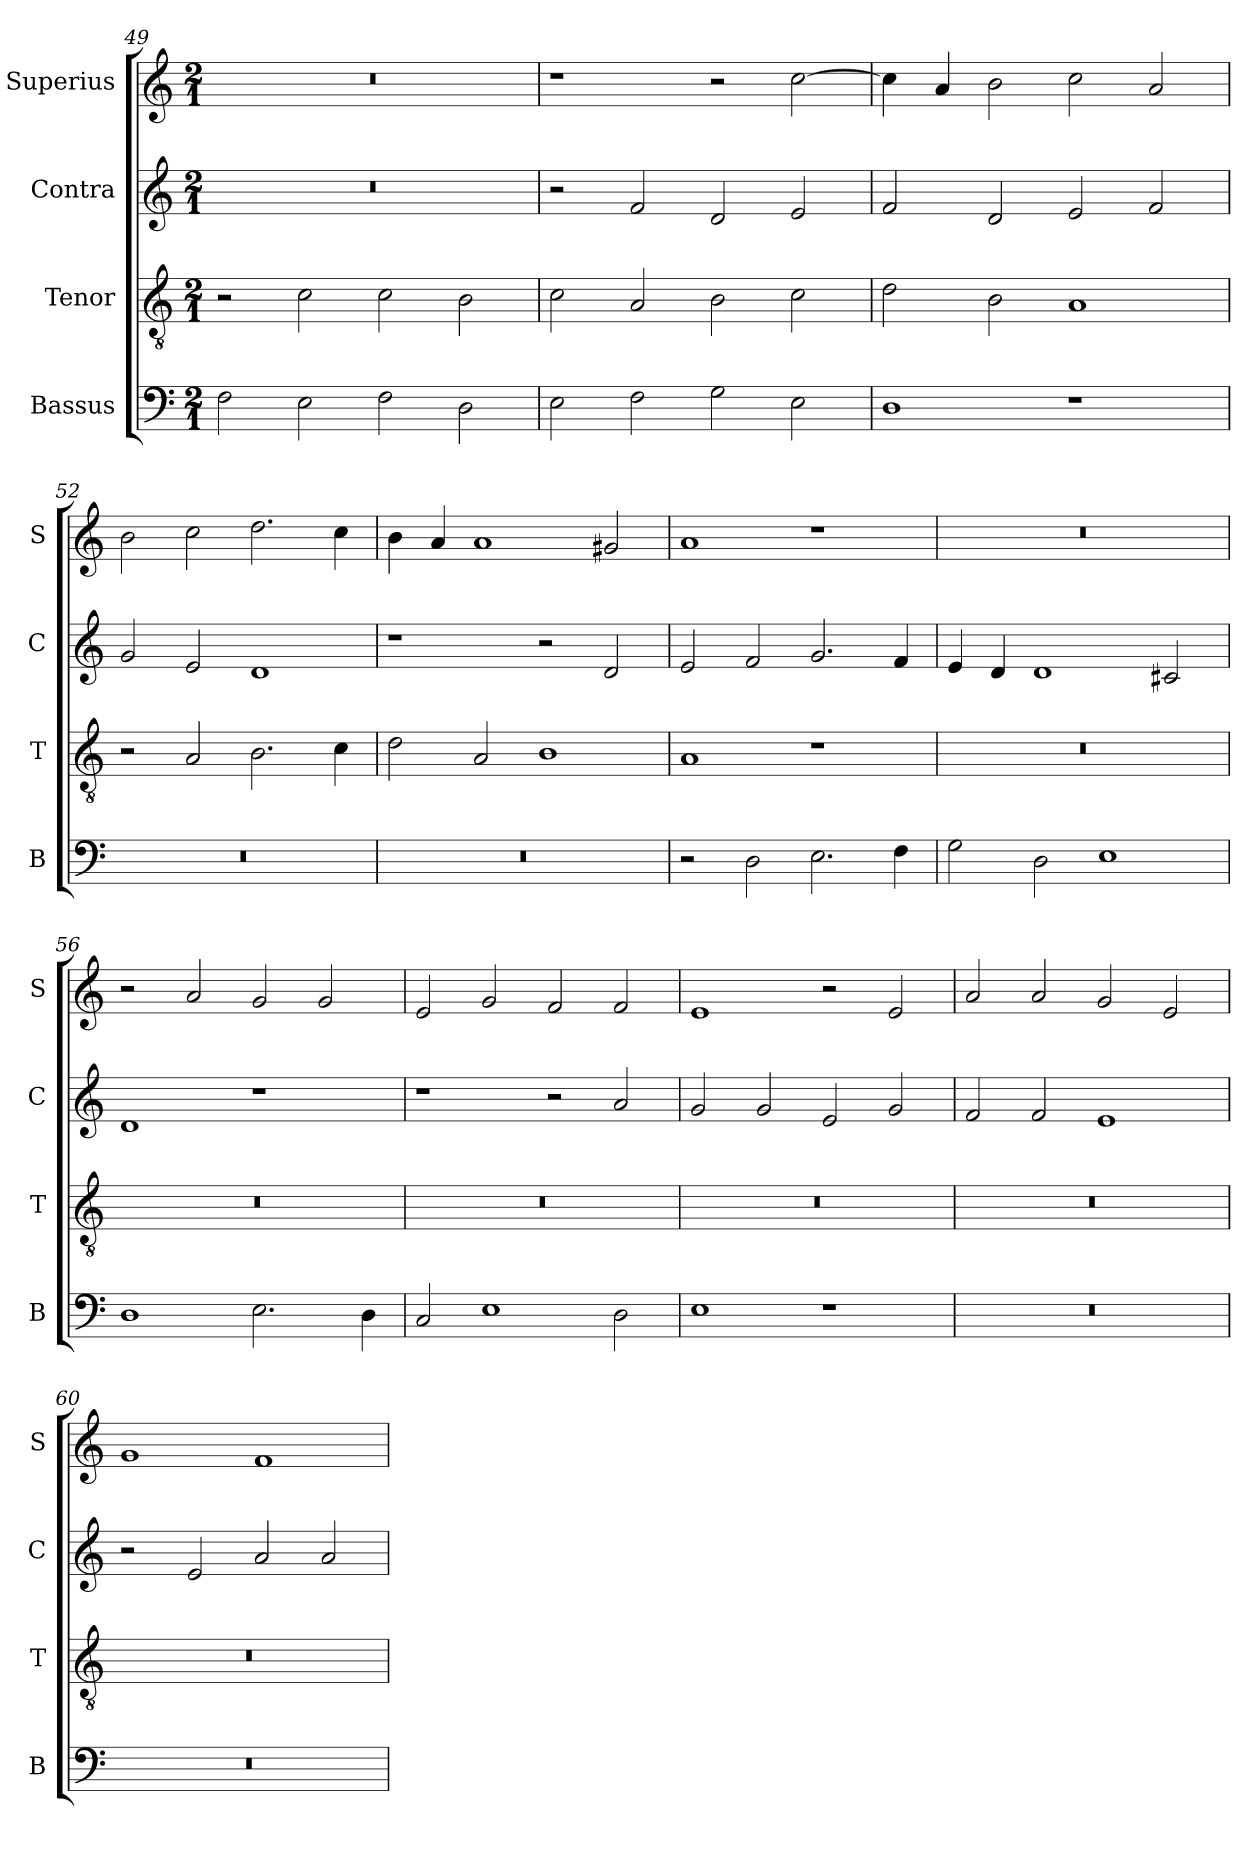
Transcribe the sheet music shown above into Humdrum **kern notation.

**kern	**kern	**kern	**kern
*part4	*part3	*part2	*part1
*staff4	*staff3	*staff2	*staff1
*I"Bassus	*I"Tenor	*I"Contra	*I"Superius
*I'B	*I'T	*I'C	*I'S
*clefF4	*clefGv2	*clefG2	*clefG2
*k[]	*k[]	*k[]	*k[]
*M2/1	*M2/1	*M2/1	*M2/1
=49	=49	=49	=49
2F\	2r	0r	0r
2E\	2c\	.	.
2F\	2c\	.	.
2D\	2B\	.	.
=50	=50	=50	=50
2E\	2c\	2r	1r
2F\	2A/	2f/	.
2G\	2B\	2d/	2r
2E\	2c\	2e/	[2cc\
=51	=51	=51	=51
1D	2d\	2f/	4cc\]
.	.	.	4a/
.	2B\	2d/	2b\
1r	1A	2e/	2cc\
.	.	2f/	2a/
=52	=52	=52	=52
0r	2r	2g/	2b\
.	2A/	2e/	2cc\
.	2.B\	1d	2.dd\
.	4c\	.	4cc\
=53	=53	=53	=53
0r	2d\	1r	4b\
.	.	.	4a/
.	2A/	.	1a
.	1B	2r	.
.	.	2d/	2g#X/
=54	=54	=54	=54
2r	1A	2e/	1a
2D\	.	2f/	.
2.E\	1r	2.g/	1r
4F\	.	4f/	.
=55	=55	=55	=55
2G\	0r	4e/	0r
.	.	4d/	.
2D\	.	1d	.
1E	.	.	.
.	.	2c#X/	.
=56	=56	=56	=56
1D	0r	1d	2r
.	.	.	2a/
2.E\	.	1r	2g/
.	.	.	2g/
4D\	.	.	.
=57	=57	=57	=57
2C/	0r	1r	2e/
1E	.	.	2g/
.	.	2r	2f/
2D\	.	2a/	2f/
=58	=58	=58	=58
1E	0r	2g/	1e
.	.	2g/	.
1r	.	2e/	2r
.	.	2g/	2e/
=59	=59	=59	=59
0r	0r	2f/	2a/
.	.	2f/	2a/
.	.	1e	2g/
.	.	.	2e/
=60	=60	=60	=60
0r	0r	2r	1g
.	.	2e/	.
.	.	2a/	1f
.	.	2a/	.
=	=	=	=
*-	*-	*-	*-
